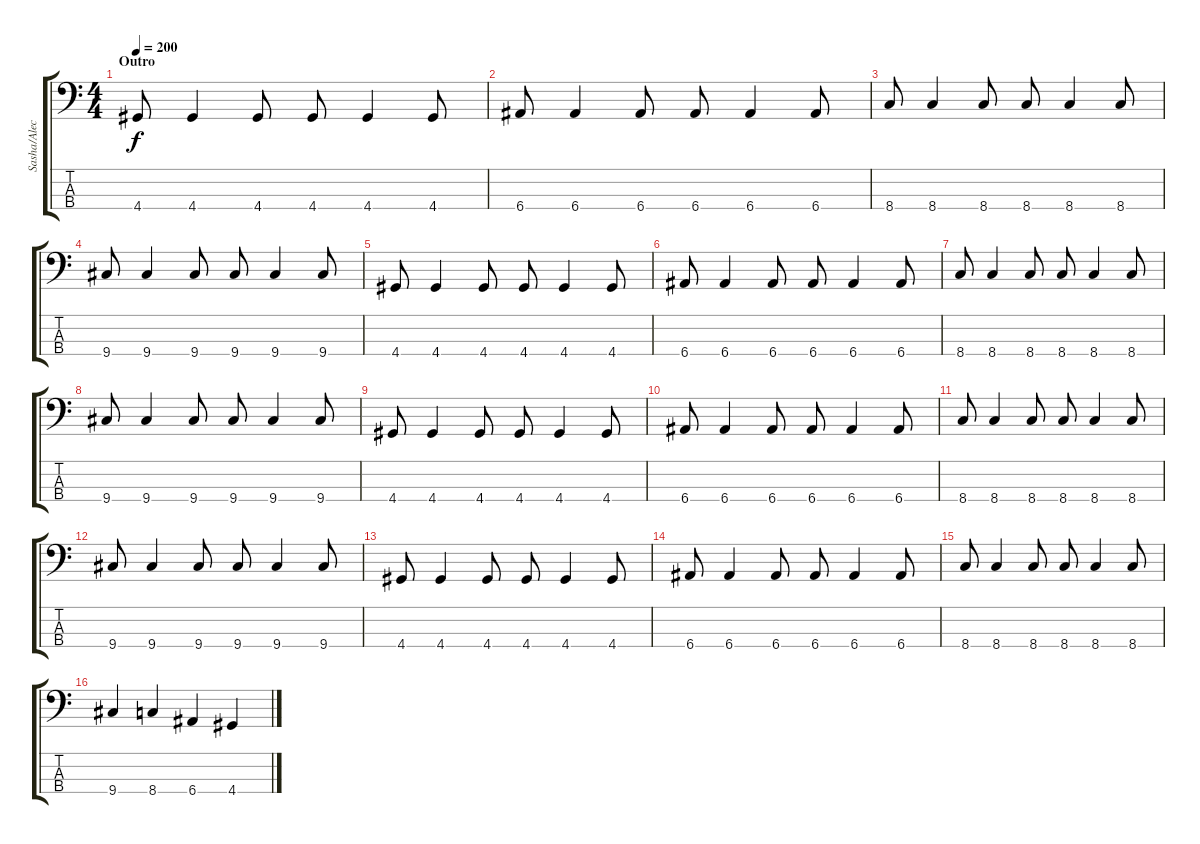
\track ("Sasha/Alec" "Sasha/Alec") {instrument electricbasspick}
\staff {score tabs}
\tuning (G2 D2 A1 E1) {hide}
\ts (4 4)
\section ("" "Outro")
\tempo 200
\clef f4
\ks c
4.4.8{dy f} 4.4.4 4.4.8 4.4.8 4.4.4 4.4.8 |
6.4.8 6.4.4 6.4.8 6.4.8 6.4.4 6.4.8 |
8.4.8 8.4.4 8.4.8 8.4.8 8.4.4 8.4.8 |
9.4.8 9.4.4 9.4.8 9.4.8 9.4.4 9.4.8 |
4.4.8 4.4.4 4.4.8 4.4.8 4.4.4 4.4.8 |
6.4.8 6.4.4 6.4.8 6.4.8 6.4.4 6.4.8 |
8.4.8 8.4.4 8.4.8 8.4.8 8.4.4 8.4.8 |
9.4.8 9.4.4 9.4.8 9.4.8 9.4.4 9.4.8 |
4.4.8 4.4.4 4.4.8 4.4.8 4.4.4 4.4.8 |
6.4.8 6.4.4 6.4.8 6.4.8 6.4.4 6.4.8 |
8.4.8 8.4.4 8.4.8 8.4.8 8.4.4 8.4.8 |
9.4.8 9.4.4 9.4.8 9.4.8 9.4.4 9.4.8 |
4.4.8 4.4.4 4.4.8 4.4.8 4.4.4 4.4.8 |
6.4.8 6.4.4 6.4.8 6.4.8 6.4.4 6.4.8 |
8.4.8 8.4.4 8.4.8 8.4.8 8.4.4 8.4.8 |
9.4.4 8.4.4 6.4.4 4.4.4
